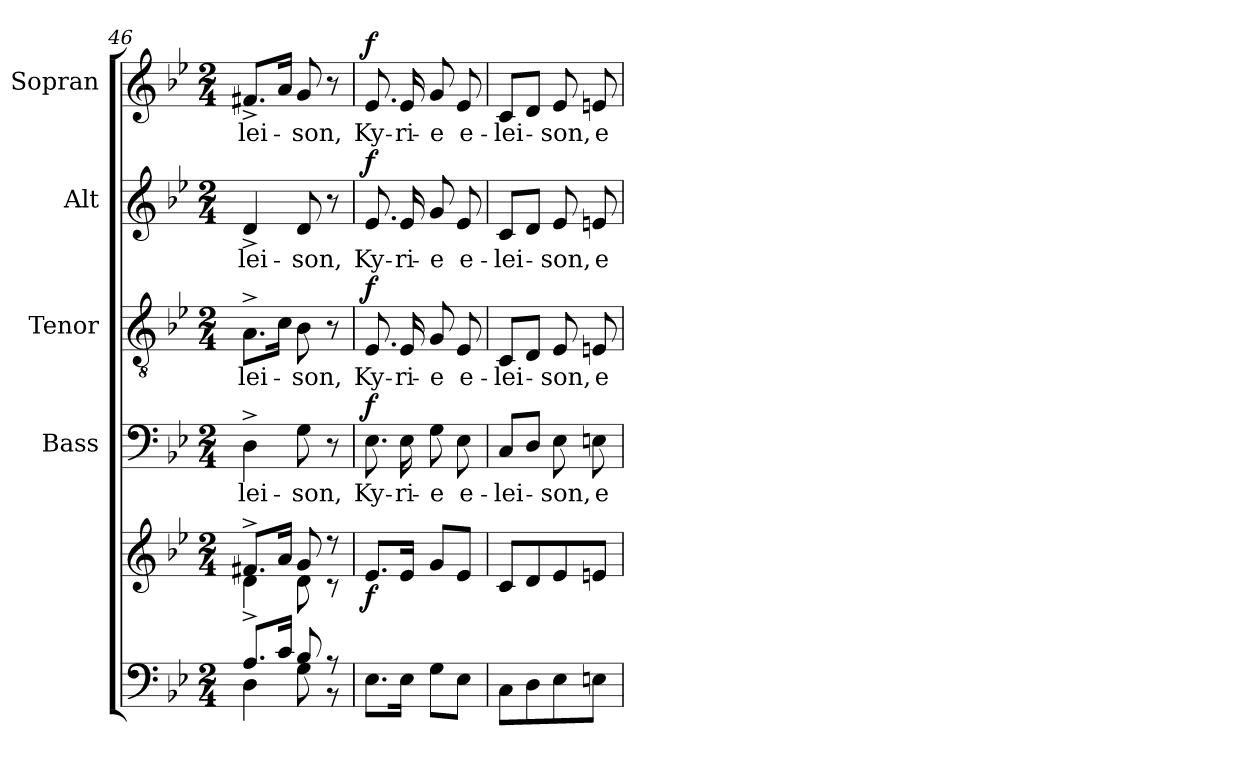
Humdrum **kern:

**kern	**kern	**dynam	**kern	**text	**dynam	**kern	**text	**dynam	**kern	**text	**dynam	**kern	**text	**dynam
*part5	*part5	*part5	*part4	*part4	*part4	*part3	*part3	*part3	*part2	*part2	*part2	*part1	*part1	*part1
*staff6	*staff5	*staff5/6	*staff4	*staff4	*staff4	*staff3	*staff3	*staff3	*staff2	*staff2	*staff2	*staff1	*staff1	*staff1
*	*	*	*I"Bass	*	*	*I"Tenor	*	*	*I"Alt	*	*	*I"Sopran	*	*
*	*	*	*I'B.	*	*	*I'T.	*	*	*I'A.	*	*	*I'S.	*	*
*clefF4	*clefG2	*	*clefF4	*	*	*clefGv2	*	*	*clefG2	*	*	*clefG2	*	*
*k[b-e-]	*k[b-e-]	*	*k[b-e-]	*	*	*k[b-e-]	*	*	*k[b-e-]	*	*	*k[b-e-]	*	*
*B-:	*B-:	*	*B-:	*	*	*B-:	*	*	*B-:	*	*	*B-:	*	*
*M2/4	*M2/4	*	*M2/4	*	*	*M2/4	*	*	*M2/4	*	*	*M2/4	*	*
=46	=46	=46	=46	=46	=46	=46	=46	=46	=46	=46	=46	=46	=46	=46
*^	*^	*	*	*	*	*	*	*	*	*	*	*	*	*
!	!	!	!	!	!	!LO:LY:b	!	!	!LO:LY:b	!	!	!LO:LY:b	!	!	!LO:LY:b	!
8.A^>/L	4D\	8.f#X^>/L	4d\	.	4D^>\	-lei-	.	8.A^>\L	-lei-	.	4d^</	-lei-	.	8.f#X^</L	-lei-	.
16c/Jk	.	16a/Jk	.	.	.	.	.	16c\Jk	.	.	.	.	.	16a/Jk	.	.
!	!	!	!	!	!	!LO:LY:b	!	!	!LO:LY:b	!	!	!LO:LY:b	!	!	!LO:LY:b	!
8B-/	8G\	8g/	8d\	.	8G\	-son,	.	8B-\	-son,	.	8d/	-son,	.	8g/	-son,	.
8r	8r	8r	8r	.	8r	.	.	8r	.	.	8r	.	.	8r	.	.
=47	=47	=47	=47	=47	=47	=47	=47	=47	=47	=47	=47	=47	=47	=47	=47	=47
!	!	!	!	!LO:DY:b	!	!LO:LY:b	!LO:DY:a	!	!LO:LY:b	!LO:DY:a	!	!LO:LY:b	!LO:DY:a	!	!LO:LY:b	!LO:DY:a
*v	*v	*	*	*	*	*	*	*	*	*	*	*	*	*	*	*
*	*v	*v	*	*	*	*	*	*	*	*	*	*	*	*	*
8.E-\L	8.e-/L	f	8.E-\	Ky-	f	8.E-/	Ky-	f	8.e-/	Ky-	f	8.e-/	Ky-	f
!	!	!	!	!LO:LY:b	!	!	!LO:LY:b	!	!	!LO:LY:b	!	!	!LO:LY:b	!
16E-\Jk	16e-/Jk	.	16E-\	-ri-	.	16E-/	-ri-	.	16e-/	-ri-	.	16e-/	-ri-	.
!	!	!	!	!LO:LY:b	!	!	!LO:LY:b	!	!	!LO:LY:b	!	!	!LO:LY:b	!
8G\L	8g/L	.	8G\	-e	.	8G/	-e	.	8g/	-e	.	8g/	-e	.
!	!	!	!	!LO:LY:b	!	!	!LO:LY:b	!	!	!LO:LY:b	!	!	!LO:LY:b	!
8E-\J	8e-/J	.	8E-\	e-	.	8E-/	e-	.	8e-/	e-	.	8e-/	e-	.
=48	=48	=48	=48	=48	=48	=48	=48	=48	=48	=48	=48	=48	=48	=48
!	!	!	!	!LO:LY:b	!	!	!LO:LY:b	!	!	!LO:LY:b	!	!	!LO:LY:b	!
8C\L	8c/L	.	8C/L	-lei-	.	8C/L	-lei-	.	8c/L	-lei-	.	8c/L	-lei-	.
8D\	8d/	.	8D/J	.	.	8D/J	.	.	8d/J	.	.	8d/J	.	.
!	!	!	!	!LO:LY:b	!	!	!LO:LY:b	!	!	!LO:LY:b	!	!	!LO:LY:b	!
8E-\	8e-/	.	8E-\	-son,	.	8E-/	-son,	.	8e-/	-son,	.	8e-/	-son,	.
!	!	!	!	!LO:LY:b	!	!	!LO:LY:b	!	!	!LO:LY:b	!	!	!LO:LY:b	!
8En\J	8en/J	.	8En\	e-	.	8En/	e-	.	8en/	e-	.	8en/	e-	.
=	=	=	=	=	=	=	=	=	=	=	=	=	=	=
*-	*-	*-	*-	*-	*-	*-	*-	*-	*-	*-	*-	*-	*-	*-
